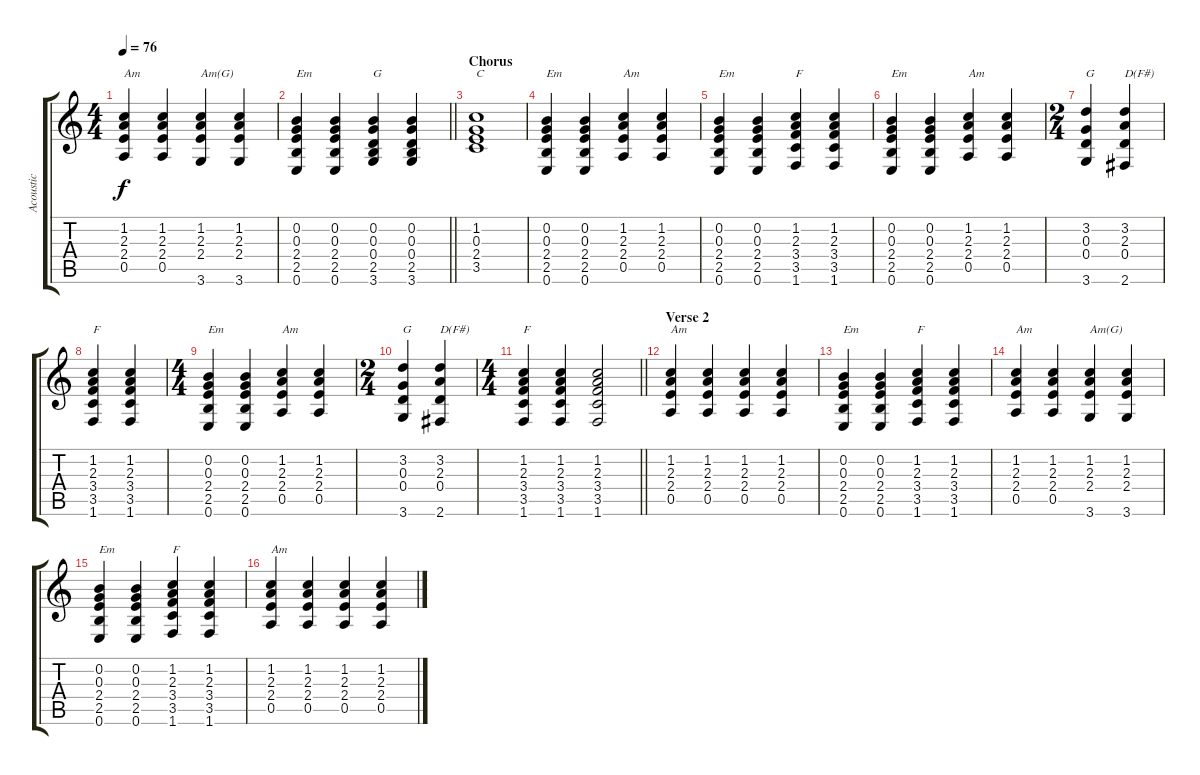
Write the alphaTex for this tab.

\track ("Acoustic" "Acoustic") {instrument acousticguitarsteel}
\staff {score tabs}
\tuning (E4 B3 G3 D3 A2 E2) {hide}
\ts (4 4)
\tempo 76
\clef g2
\ks c
(1.2 2.3 2.4 0.5).4{txt "Am" dy f} (1.2 2.3 2.4 0.5).4 (1.2 2.3 2.4 3.6).4{txt "Am(G)"} (1.2 2.3 2.4 3.6).4 |
\barLineRight lightlight
(0.2 0.3 2.4 2.5 0.6).4{txt "Em"} (0.2 0.3 2.4 2.5 0.6).4 (0.2 0.3 0.4 2.5 3.6).4{txt "G"} (0.2 0.3 0.4 2.5 3.6).4 |
\section ("" "Chorus")
(1.2 0.3 2.4 3.5).1{txt "C"} |
(0.2 0.3 2.4 2.5 0.6).4{txt "Em"} (0.2 0.3 2.4 2.5 0.6).4 (1.2 2.3 2.4 0.5).4{txt "Am"} (1.2 2.3 2.4 0.5).4 |
(0.2 0.3 2.4 2.5 0.6).4{txt "Em"} (0.2 0.3 2.4 2.5 0.6).4 (1.2 2.3 3.4 3.5 1.6).4{txt "F"} (1.2 2.3 3.4 3.5 1.6).4 |
(0.2 0.3 2.4 2.5 0.6).4{txt "Em"} (0.2 0.3 2.4 2.5 0.6).4 (1.2 2.3 2.4 0.5).4{txt "Am"} (1.2 2.3 2.4 0.5).4 |
\ts (2 4)
(3.2 0.3 0.4 3.6).4{txt "G"} (3.2 2.3 0.4 2.6).4{txt "D(F#)"} |
(1.2 2.3 3.4 3.5 1.6).4{txt "F"} (1.2 2.3 3.4 3.5 1.6).4 |
\ts (4 4)
(0.2 0.3 2.4 2.5 0.6).4{txt "Em"} (0.2 0.3 2.4 2.5 0.6).4 (1.2 2.3 2.4 0.5).4{txt "Am"} (1.2 2.3 2.4 0.5).4 |
\ts (2 4)
(3.2 0.3 0.4 3.6).4{txt "G"} (3.2 2.3 0.4 2.6).4{txt "D(F#)"} |
\ts (4 4)
\barLineRight lightlight
(1.2 2.3 3.4 3.5 1.6).4{txt "F"} (1.2 2.3 3.4 3.5 1.6).4 (1.2 2.3 3.4 3.5 1.6).2 |
\section ("" "Verse 2")
(1.2 2.3 2.4 0.5).4{txt "Am"} (1.2 2.3 2.4 0.5).4 (1.2 2.3 2.4 0.5).4 (1.2 2.3 2.4 0.5).4 |
(0.2 0.3 2.4 2.5 0.6).4{txt "Em"} (0.2 0.3 2.4 2.5 0.6).4 (1.2 2.3 3.4 3.5 1.6).4{txt "F"} (1.2 2.3 3.4 3.5 1.6).4 |
(1.2 2.3 2.4 0.5).4{txt "Am"} (1.2 2.3 2.4 0.5).4 (1.2 2.3 2.4 3.6).4{txt "Am(G)"} (1.2 2.3 2.4 3.6).4 |
(0.2 0.3 2.4 2.5 0.6).4{txt "Em"} (0.2 0.3 2.4 2.5 0.6).4 (1.2 2.3 3.4 3.5 1.6).4{txt "F"} (1.2 2.3 3.4 3.5 1.6).4 |
(1.2 2.3 2.4 0.5).4{txt "Am"} (1.2 2.3 2.4 0.5).4 (1.2 2.3 2.4 0.5).4 (1.2 2.3 2.4 0.5).4
